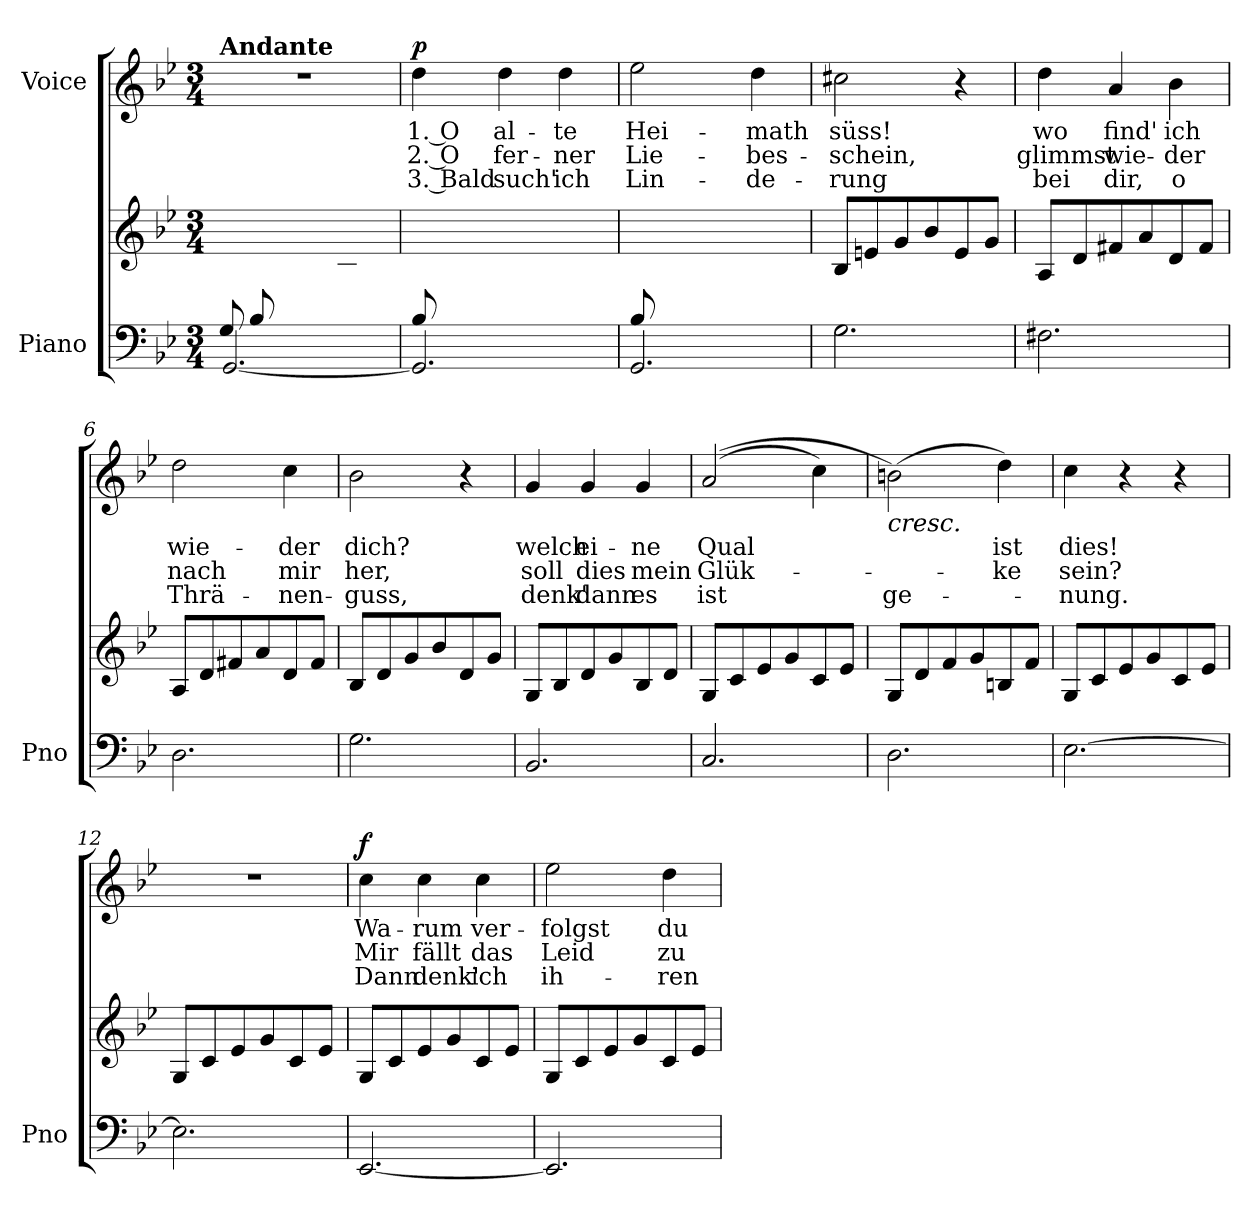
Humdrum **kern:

**kern	**kern	**kern	**text	**text	**text	**dynam
*part2	*part2	*part1	*part1	*part1	*part1	*part1
*staff3	*staff2	*staff1	*staff1	*staff1	*staff1	*staff1
*I"Piano	*	*I"Voice	*	*	*	*
*I'Pno	*	*	*	*	*	*
*clefF4	*clefG2	*clefG2	*	*	*	*
*k[b-e-]	*k[b-e-]	*k[b-e-]	*	*	*	*
*M3/4	*M3/4	*M3/4	*	*	*	*
=1	=1	=1	=1	=1	=1	=1
*^	*	*	*	*	*	*
!	!	!	!LO:TX:a:B:t=Andante	!	!	!	!
8G/L	[2.GG/	4ryy	2.r	.	.	.	.
8B-/	.	.	.	.	.	.	.
2ryy	.	8d\	.	.	.	.	.
.	.	8g\	.	.	.	.	.
.	.	8B-\	.	.	.	.	.
.	.	8d\J	.	.	.	.	.
=2	=2	=2	=2	=2	=2	=2	=2
!	!	!	!	!LO:LY:b	!LO:LY:b	!LO:LY:b	!LO:DY:b
8B-/L	2.GG/]	8ryy	4dd\	1. O	2. O	3. Bald	p
2ryy	.	8d\	.	.	.	.	.
!	!	!	!	!LO:LY:b	!LO:LY:b	!LO:LY:b	!
.	.	8g\	4dd\	al-	fer-	such'	.
.	.	8b-\	.	.	.	.	.
!	!	!	!	!LO:LY:b	!LO:LY:b	!LO:LY:b	!
.	.	8d\	4dd\	-te	-ner	ich	.
8ryy	.	8g\J	.	.	.	.	.
=3	=3	=3	=3	=3	=3	=3	=3
!	!	!	!	!LO:LY:b	!LO:LY:b	!LO:LY:b	!
8B-/L	2.GG/	8ryy	2ee-\	Hei-	Lie-	Lin-	.
2ryy	.	8e-\	.	.	.	.	.
.	.	8g\	.	.	.	.	.
.	.	8b-\	.	.	.	.	.
!	!	!	!	!LO:LY:b	!LO:LY:b	!LO:LY:b	!
.	.	8e-\	4dd\	math	-bes-	-de-	.
8ryy	.	8g\J	.	.	.	.	.
*v	*v	*	*	*	*	*	*
=4	=4	=4	=4	=4	=4	=4
!	!	!	!LO:LY:b	!LO:LY:b	!LO:LY:b	!
2.G\	8B-/L	2cc#X\	süss!	-schein,	-rung	.
.	8en/	.	.	.	.	.
.	8g/	.	.	.	.	.
.	8b-/	.	.	.	.	.
.	8e/	4r	.	.	.	.
.	8g/J	.	.	.	.	.
=5	=5	=5	=5	=5	=5	=5
!	!	!	!LO:LY:b	!LO:LY:b	!LO:LY:b	!
2.F#X\	8A/L	4dd\	wo	glimmst	bei	.
.	8d/	.	.	.	.	.
!	!	!	!LO:LY:b	!LO:LY:b	!LO:LY:b	!
.	8f#X/	4a/	find'	wie-	dir,	.
.	8a/	.	.	.	.	.
!	!	!	!LO:LY:b	!LO:LY:b	!LO:LY:b	!
.	8d/	4b-\	ich	-der	o	.
.	8f#/J	.	.	.	.	.
=6	=6	=6	=6	=6	=6	=6
!	!	!	!LO:LY:b	!LO:LY:b	!LO:LY:b	!
2.D\	8A/L	2dd\	wie-	nach	Thrä-	.
.	8d/	.	.	.	.	.
.	8f#X/	.	.	.	.	.
.	8a/	.	.	.	.	.
!	!	!	!LO:LY:b	!LO:LY:b	!LO:LY:b	!
.	8d/	4cc\	der	mir	-nen-	.
.	8f#/J	.	.	.	.	.
!!LO:LB:g=z
=7	=7	=7	=7	=7	=7	=7
!	!	!	!LO:LY:b	!LO:LY:b	!LO:LY:b	!
2.G\	8B-/L	2b-\	dich?	her,	-guss,	.
.	8d/	.	.	.	.	.
.	8g/	.	.	.	.	.
.	8b-/	.	.	.	.	.
.	8d/	4r	.	.	.	.
.	8g/J	.	.	.	.	.
=8	=8	=8	=8	=8	=8	=8
!	!	!	!LO:LY:b	!LO:LY:b	!LO:LY:b	!
2.BB-/	8G/L	4g/	welch	soll	denk'	.
.	8B-/	.	.	.	.	.
!	!	!	!LO:LY:b	!LO:LY:b	!LO:LY:b	!
.	8d/	4g/	ei-	dies	dann	.
.	8g/	.	.	.	.	.
!	!	!	!LO:LY:b	!LO:LY:b	!LO:LY:b	!
.	8B-/	4g/	-ne	mein	es	.
.	8d/J	.	.	.	.	.
!!LO:LB:g=z
=9	=9	=9	=9	=9	=9	=9
!	!	!	!LO:LY:b	!LO:LY:b	!LO:LY:b	!
2.C/	8G/L	((2a/	Qual	Glük-	ist	.
.	8c/	.	.	.	.	.
.	8e-/	.	.	.	.	.
.	8g/	.	.	.	.	.
.	8c/	4cc\)	.	.	.	.
.	8e-/J	.	.	.	.	.
=10	=10	=10	=10	=10	=10	=10
!	!	!LO:TX:b:i:t=cresc.	!	!	!	!
!	!	!	!	!	!LO:LY:b	!
2.D\	8G/L	(2bn\)	.	.	ge-	.
.	8d/	.	.	.	.	.
.	8f/	.	.	.	.	.
.	8g/	.	.	.	.	.
!	!	!	!LO:LY:b	!LO:LY:b	!	!
.	8Bn/	4dd\)	ist	-ke	.	.
.	8f/J	.	.	.	.	.
=11	=11	=11	=11	=11	=11	=11
!	!	!	!LO:LY:b	!LO:LY:b	!LO:LY:b	!
[2.E-\	8G/L	4cc\	dies!	sein?	nung.	.
.	8c/	.	.	.	.	.
.	8e-/	4r	.	.	.	.
.	8g/	.	.	.	.	.
.	8c/	4r	.	.	.	.
.	8e-/J	.	.	.	.	.
=12	=12	=12	=12	=12	=12	=12
2.E-\]	8G/L	2.r	.	.	.	.
.	8c/	.	.	.	.	.
.	8e-/	.	.	.	.	.
.	8g/	.	.	.	.	.
.	8c/	.	.	.	.	.
.	8e-/J	.	.	.	.	.
=13	=13	=13	=13	=13	=13	=13
!	!	!	!LO:LY:b	!LO:LY:b	!LO:LY:b	!LO:DY:b
[2.EE-/	8G/L	4cc\	Wa-	Mir	Dann	f
.	8c/	.	.	.	.	.
!	!	!	!LO:LY:b	!LO:LY:b	!LO:LY:b	!
.	8e-/	4cc\	-rum	fällt	denk'	.
.	8g/	.	.	.	.	.
!	!	!	!LO:LY:b	!LO:LY:b	!LO:LY:b	!
.	8c/	4cc\	ver-	das	ich	.
.	8e-/J	.	.	.	.	.
=14	=14	=14	=14	=14	=14	=14
!	!	!	!LO:LY:b	!LO:LY:b	!LO:LY:b	!
2.EE-/]	8G/L	2ee-\	-folgst	Leid	ih-	.
.	8c/	.	.	.	.	.
.	8e-/	.	.	.	.	.
.	8g/	.	.	.	.	.
!	!	!	!LO:LY:b	!LO:LY:b	!LO:LY:b	!
.	8c/	4dd\	du	zu	ren	.
.	8e-/J	.	.	.	.	.
=	=	=	=	=	=	=
*-	*-	*-	*-	*-	*-	*-
